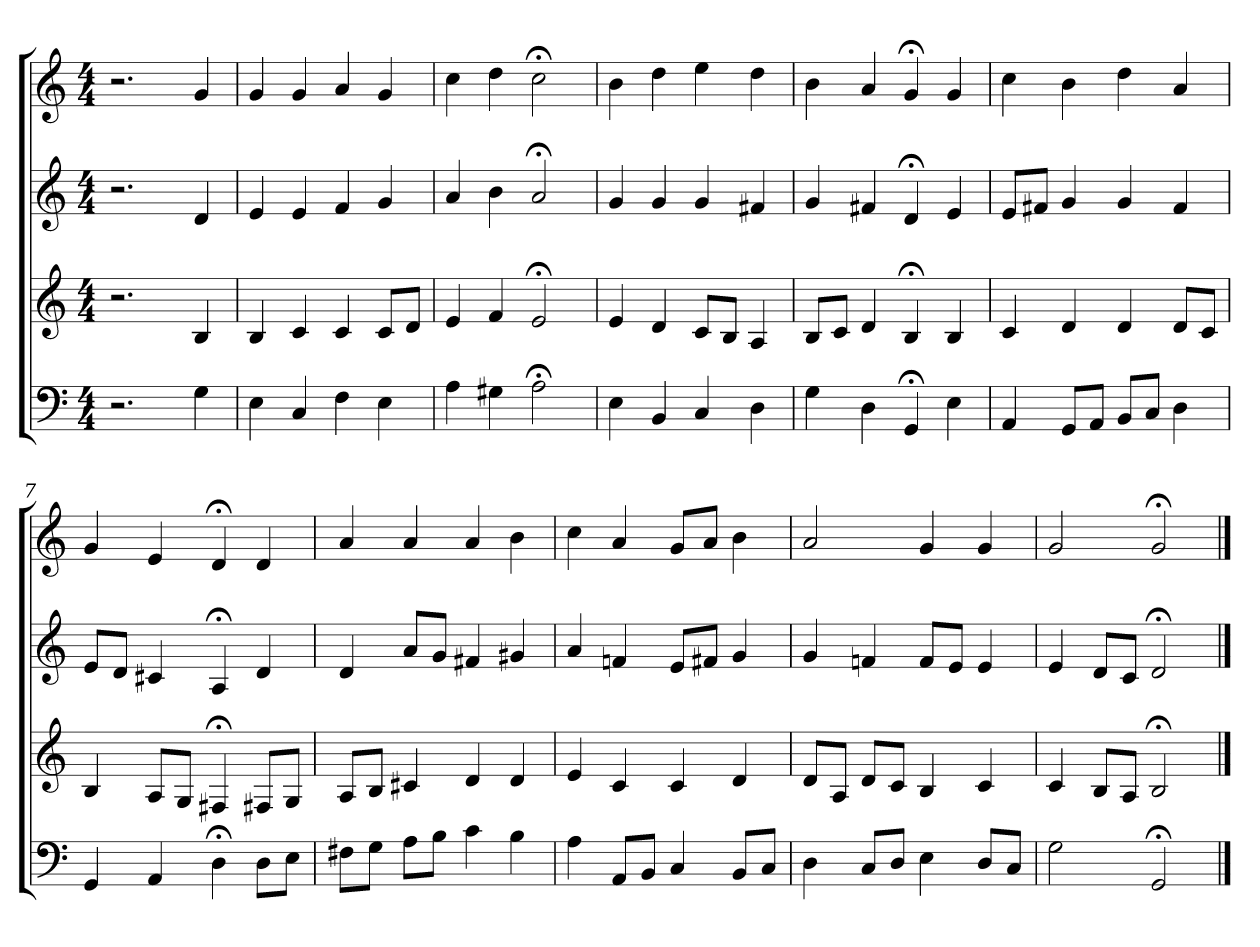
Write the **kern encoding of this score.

**kern	**kern	**kern	**kern
*part4	*part3	*part2	*part1
*staff4	*staff3	*staff2	*staff1
*clefF4	*clefG2	*clefG2	*clefG2
*M4/4	*M4/4	*M4/4	*M4/4
=1	=1	=1	=1
2.r	2.r	2.r	2.r
4G	4B	4d	4g
=2	=2	=2	=2
4E	4B	4e	4g
4C	4c	4e	4g
4F	4c	4f	4a
4E	8c/L	4g	4g
.	8d/J	.	.
=3	=3	=3	=3
4A	4e	4a	4cc
4G#X	4f	4b	4dd
2A;<	2e;<	2a;<	2cc;<
=4	=4	=4	=4
4E	4e	4g	4b
4BB	4d	4g	4dd
4C	8c/L	4g	4ee
.	8B/J	.	.
4D	4A	4f#X	4dd
=5	=5	=5	=5
4G	8B/L	4g	4b
.	8c/J	.	.
4D	4d	4f#X	4a
4GG;<	4B;<	4d;<	4g;<
4E	4B	4e	4g
=6	=6	=6	=6
4AA	4c	8e/L	4cc
.	.	8f#X/J	.
8GG/L	4d	4g	4b
8AA/J	.	.	.
8BB/L	4d	4g	4dd
8C/J	.	.	.
4D	8d/L	4f#	4a
.	8c/J	.	.
=7	=7	=7	=7
4GG	4B	8e/L	4g
.	.	8d/J	.
4AA	8A/L	4c#X	4e
.	8G/J	.	.
4D;<	4F#X;<	4A;<	4d;<
8D\L	8F#X/L	4d	4d
8E\J	8G/J	.	.
=8	=8	=8	=8
8F#X\L	8A/L	4d	4a
8G\J	8B/J	.	.
8A\L	4c#X	8a/L	4a
8B\J	.	8g/J	.
4c	4d	4f#X	4a
4B	4d	4g#X	4b
=9	=9	=9	=9
4A	4e	4a	4cc
8AA/L	4c	4fn	4a
8BB/J	.	.	.
4C	4c	8e/L	8g/L
.	.	8f#X/J	8a/J
8BB/L	4d	4g	4b
8C/J	.	.	.
=10	=10	=10	=10
4D	8d/L	4g	2a
.	8A/J	.	.
8C/L	8d/L	4fn	.
8D/J	8c/J	.	.
4E	4B	8f/L	4g
.	.	8e/J	.
8D/L	4c	4e	4g
8C/J	.	.	.
=11	=11	=11	=11
2G	4c	4e	2g
.	8B/L	8d/L	.
.	8A/J	8c/J	.
2GG;<	2B;<	2d;<	2g;<
==	==	==	==
*-	*-	*-	*-
